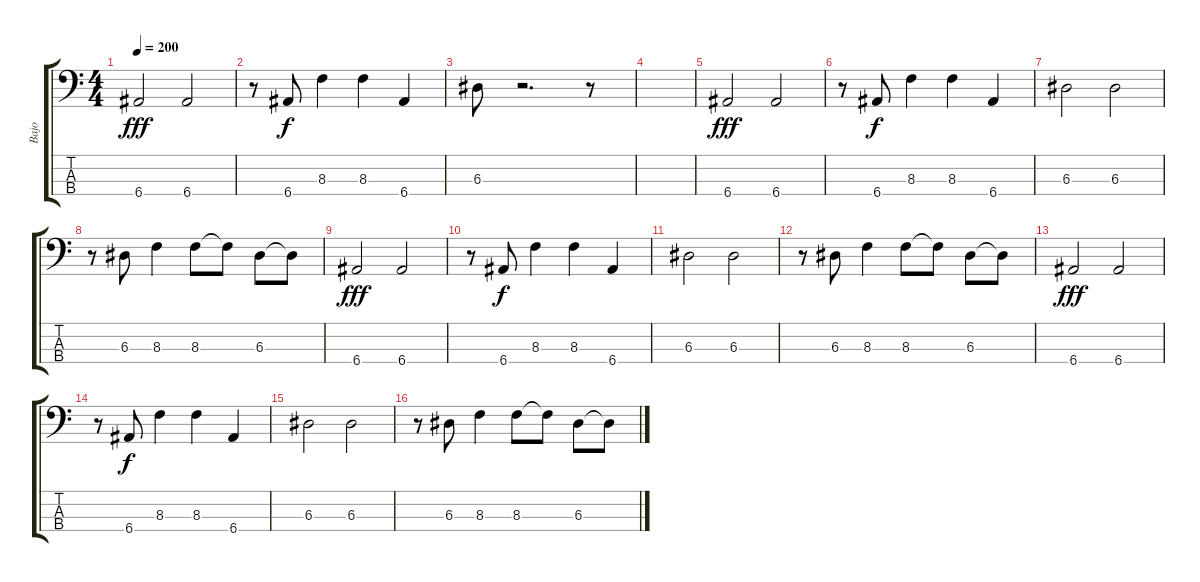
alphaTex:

\track ("Bajo" "Bajo") {instrument electricbassfinger}
\staff {score tabs}
\tuning (G2 D2 A1 E1) {hide}
\ts (4 4)
\tempo 200
\clef f4
\ks c
6.4.2{dy fff} 6.4.2 |
r.8 6.4.8{dy f} 8.3.4 8.3.4 6.4.4 |
6.3.8 r.2{d} r.8 |
|
6.4.2{dy fff} 6.4.2 |
r.8 6.4.8{dy f} 8.3.4 8.3.4 6.4.4 |
6.3.2 6.3.2 |
r.8 6.3.8 8.3.4 8.3.8 8.3{t}.8 6.3.8 6.3{t}.8 |
6.4.2{dy fff} 6.4.2 |
r.8 6.4.8{dy f} 8.3.4 8.3.4 6.4.4 |
6.3.2 6.3.2 |
r.8 6.3.8 8.3.4 8.3.8 8.3{t}.8 6.3.8 6.3{t}.8 |
6.4.2{dy fff} 6.4.2 |
r.8 6.4.8{dy f} 8.3.4 8.3.4 6.4.4 |
6.3.2 6.3.2 |
r.8 6.3.8 8.3.4 8.3.8 8.3{t}.8 6.3.8 6.3{t}.8
